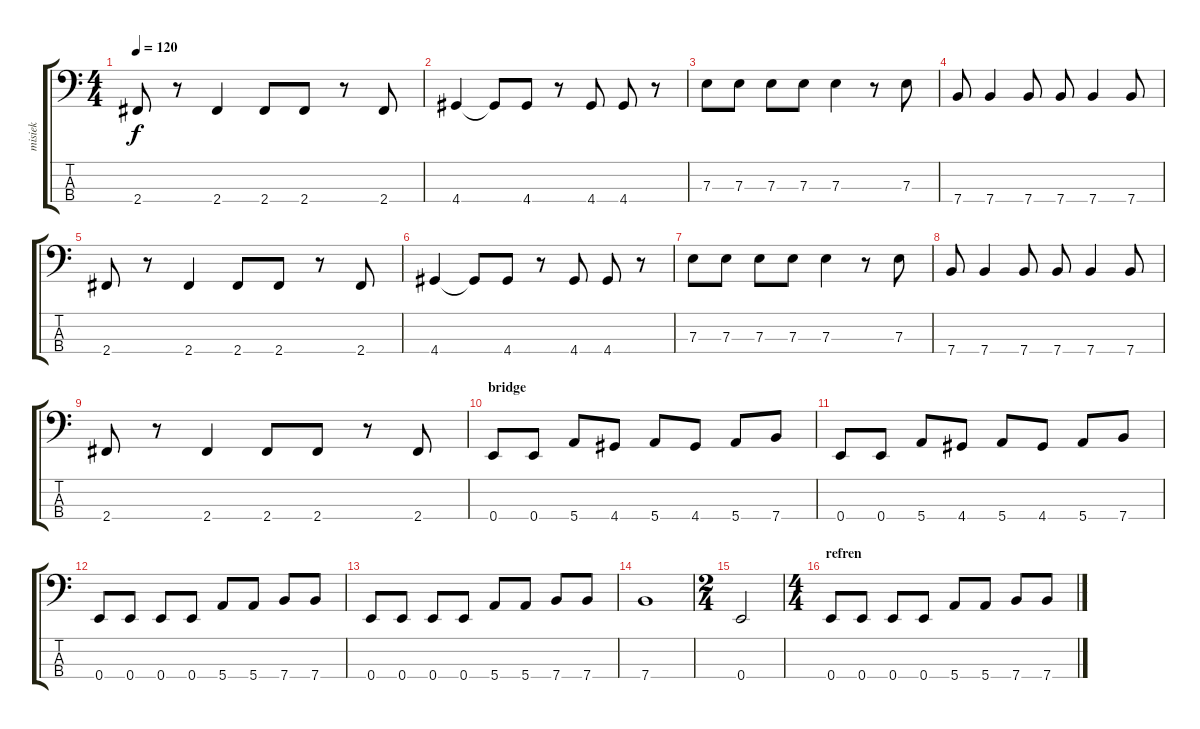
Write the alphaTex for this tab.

\track ("misiek" "misiek") {instrument electricbasspick}
\staff {score tabs}
\tuning (G2 D2 A1 E1) {hide}
\ts (4 4)
\tempo 120
\clef f4
\ks c
2.4.8{dy f} r.8 2.4.4 2.4.8 2.4.8 r.8 2.4.8 |
4.4.4 4.4{t}.8 4.4.8 r.8 4.4.8 4.4.8 r.8 |
7.3.8 7.3.8 7.3.8 7.3.8 7.3.4 r.8 7.3.8 |
7.4.8 7.4.4 7.4.8 7.4.8 7.4.4 7.4.8 |
2.4.8 r.8 2.4.4 2.4.8 2.4.8 r.8 2.4.8 |
4.4.4 4.4{t}.8 4.4.8 r.8 4.4.8 4.4.8 r.8 |
7.3.8 7.3.8 7.3.8 7.3.8 7.3.4 r.8 7.3.8 |
7.4.8 7.4.4 7.4.8 7.4.8 7.4.4 7.4.8 |
2.4.8 r.8 2.4.4 2.4.8 2.4.8 r.8 2.4.8 |
\section ("" "bridge")
0.4.8 0.4.8 5.4.8 4.4.8 5.4.8 4.4.8 5.4.8 7.4.8 |
0.4.8 0.4.8 5.4.8 4.4.8 5.4.8 4.4.8 5.4.8 7.4.8 |
0.4.8 0.4.8 0.4.8 0.4.8 5.4.8 5.4.8 7.4.8 7.4.8 |
0.4.8 0.4.8 0.4.8 0.4.8 5.4.8 5.4.8 7.4.8 7.4.8 |
7.4.1 |
\ts (2 4)
0.4.2 |
\ts (4 4)
\section ("" "refren")
0.4.8 0.4.8 0.4.8 0.4.8 5.4.8 5.4.8 7.4.8 7.4.8
